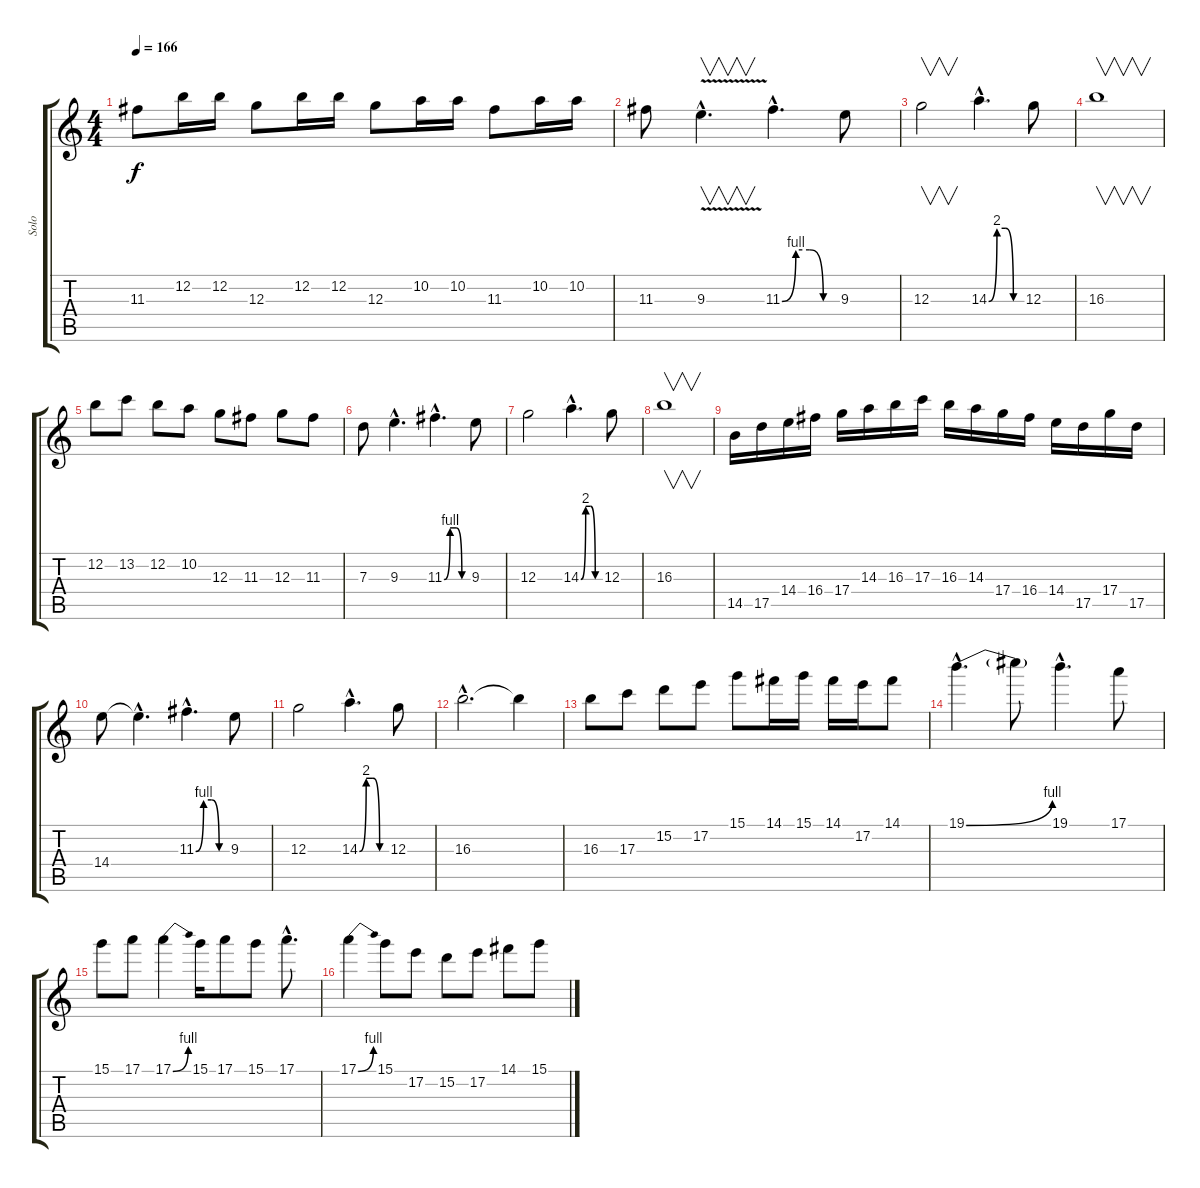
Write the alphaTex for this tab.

\track ("Solo" "Solo") {instrument overdrivenguitar}
\staff {score tabs}
\tuning (E4 B3 G3 D3 A2 E2) {hide}
\ts (4 4)
\tempo 166
\clef g2
\ks c
11.3.8{dy f} 12.2.16 12.2.16 12.3.8 12.2.16 12.2.16 12.3.8 10.2.16 10.2.16 11.3.8 10.2.16 10.2.16 |
11.3.8 9.3{v hac}.4{v d} 11.3{be (custom 0 0 15 4 30 4 45 0 60 0) hac}.4{d} 9.3.8 |
12.3.2{v} 14.3{be (custom 0 0 15 8 30 8 45 0 60 0) hac}.4{d} 12.3.8 |
16.3.1{v} |
12.2.8 13.2.8 12.2.8 10.2.8 12.3.8 11.3.8 12.3.8 11.3.8 |
7.3.8 9.3{hac}.4{d} 11.3{be (custom 0 0 15 4 30 4 45 0 60 0) hac}.4{d} 9.3.8 |
12.3.2 14.3{be (custom 0 0 15 8 30 8 45 0 60 0) hac}.4{d} 12.3.8 |
16.3.1{v} |
14.5.16 17.5.16 14.4.16 16.4.16 17.4.16 14.3.16 16.3.16 17.3.16 16.3.16 14.3.16 17.4.16 16.4.16 14.4.16 17.5.16 17.4.16 17.5.16 |
14.4.8 14.4{hac t}.4{d} 11.3{be (custom 0 0 15 4 30 4 45 0 60 0) hac}.4{d} 9.3.8 |
12.3.2 14.3{be (custom 0 0 15 8 30 8 45 0 60 0) hac}.4{d} 12.3.8 |
16.3{hac}.2{d} 16.3{t}.4 |
16.3.8 17.3.8 15.2.8 17.2.8 15.1.8 14.1.16 15.1.16 14.1.16 17.2.16 14.1.8 |
19.1{be (bend 0 0 60 4) hac}.4{d} 19.1{t}.8 19.1{hac}.4{d} 17.1.8 |
15.1.8 17.1.8 17.1{be (bend 0 0 60 4)}.4 15.1.16 17.1.8 15.1.8 17.1{hac}.8{d} |
17.1{be (bend 0 0 60 4)}.4 15.1.8 17.2.8 15.2.8 17.2.8 14.1.8 15.1.8
